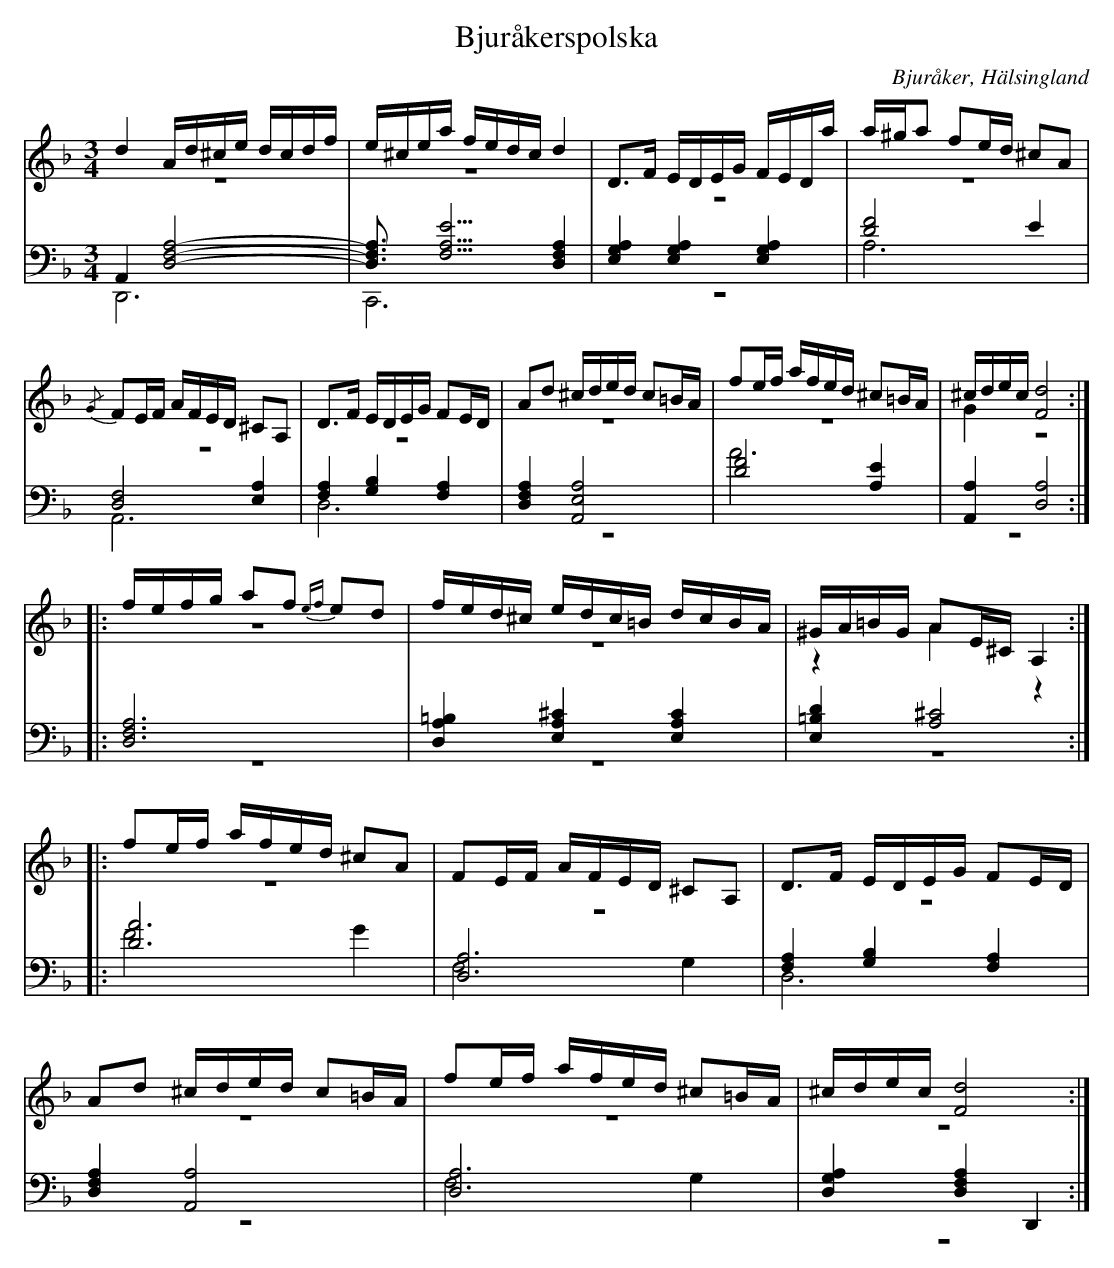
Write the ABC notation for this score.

X:1
T: Bjuråkerspolska
O: Bjuråker, Hälsingland
M: 3/4
L: 1/16
K: Dm
V:1
V:2 merge
V:3
V:4 merge
V:1
d4 Ad^ce dcdf |e^cea fedc d4|D2>F2 EDEG FEDa|a^ga2 f2ed ^c2A2|
{/G}F2EF AFED ^C2A,2|D2>F2 EDEG F2ED|A2d2 ^cded c2=BA|f2ef afed ^c2=BA|^cdec [F8d8]:|
|:fefg a2f2 {ef}e2d2 |fed^c edc=B dcBA|^GA=BG A2E^C A,4:|
|:f2ef afed ^c2A2|F2EF AFED ^C2A,2|D2>F2 EDEG F2ED|
A2d2 ^cded c2=BA|f2ef afed ^c2=BA|^cdec [F8d8]:|
V:2
z12|z12|z12|z12|
z12|z12|z12|z12|G4 z8:|
|:z12|z12|z4 A4 z4:|
|:z12|z12|z12|
z12|z12|z12:|
V:3 clef=bass
A,,4 [D,8F,8A,8]-|[D,3F,3A,3] [F,5A,5E5] [D,4F,4A,4]|[E,4G,4A,4] [E,4G,4A,4] [E,4G,4A,4]|[D8F8] E4|
[D,8F,8] [E,4A,4]|[F,4A,4] [G,4B,4] [F,4A,4]|[D,4F,4A,4] [A,,8E,8A,8]|[D8F8] [A,4E4]|[A,,4A,4] [D,8A,8]:|
|:[D,12F,12A,12]|[D,4A,4=B,4] [E,4A,4^C4] [E,4A,4C4]|[E,4=B,4D4] [A,8^C8]:|
|:[D12A12]|[D,12A,12]|[F,4A,4] [G,4B,4] [F,4A,4]|
[D,4F,4A,4] [A,,8A,8]|[D,12A,12]|[D,4G,4A,4] [D,4F,4A,4] D,,4:|
V:4 clef=bass
D,,12|C,,12|z12|A,12|
A,,12|D,12|z12|A12|z12:|
|:z12|z12|z12:|
|:F8 G4|F,8 G,4|D,12|
z12|F,8 G,4|z12:|
